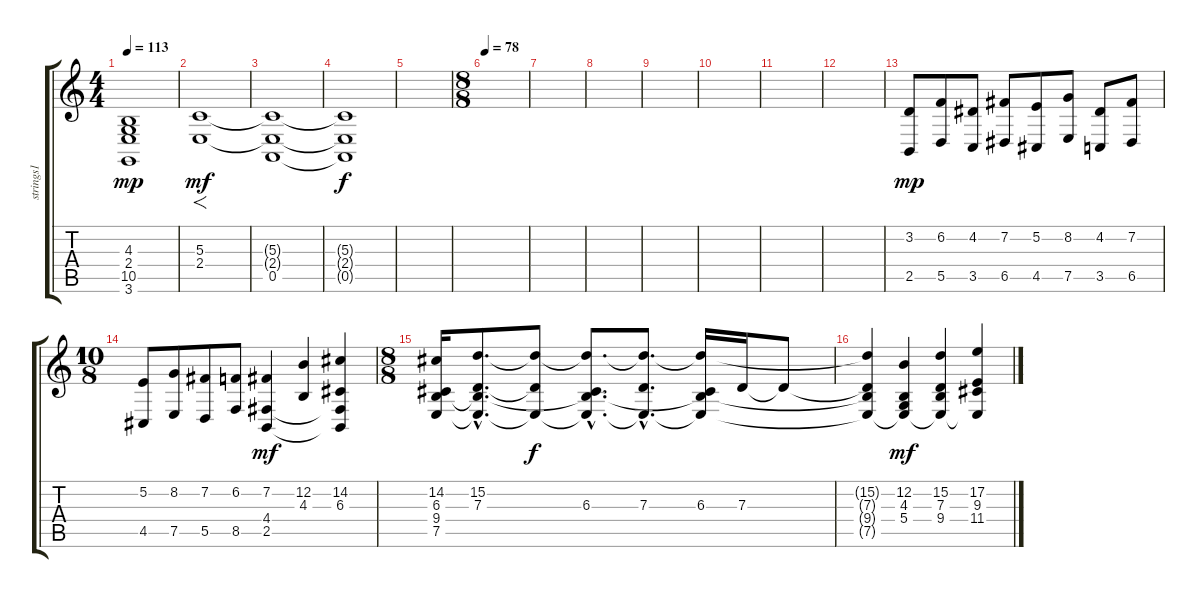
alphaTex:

\track ("strings1" "strings1") {instrument stringensemble2}
\staff {score tabs}
\tuning (E4 B3 G3 D3 A2 E2) {hide}
\ts (4 4)
\tempo 113
\clef g2
\ks c
(4.3 2.4 10.5 3.6).1{dy mp} |
(5.3 2.4).1{f dy mf} |
(5.3{t} 2.4{t} 0.5).1 |
(5.3{t} 2.4{t} 0.5{t}).1{dy f} |
|
\ts (8 8)
\tempo 78
|
|
|
|
|
|
|
(3.2 2.5).8{dy mp volume 14 instrument stringensemble1} (6.2 5.5).8 (4.2 3.5).8 (7.2 6.5).8 (5.2 4.5).8 (8.2 7.5).8 (4.2 3.5).8 (7.2 6.5).8 |
\ts (10 8)
(5.2 4.5).8 (8.2 7.5).8 (7.2 5.5).8 (6.2 8.5).8 (7.2 4.4 2.5).4{dy mf} (12.2 4.3).4 (14.2 6.3 4.4{t} 2.5{t}).4 |
\ts (8 8)
(14.2 6.3 9.4 7.5).16 (15.2{hac} 7.3{hac} 9.4{hac t} 7.5{hac t}).8{d} (15.2{t} 7.3{t} 7.5{t}).8{dy f} (15.2{hac t} 6.3{hac} 9.4{hac t} 7.5{hac t}).8{d} (15.2{hac t} 7.3{hac} 7.5{hac t}).8{d} (15.2{t} 6.3 9.4{t} 7.5{t}).16 7.3.16 7.3{t}.8 |
(15.2{t} 7.3{t} 9.4{t} 7.5{t}).4 (12.2 4.3 5.4 7.5{t}).4{dy mf} (15.2 7.3 9.4 7.5{t}).4 (17.2 9.3 11.4 7.5{t}).4
